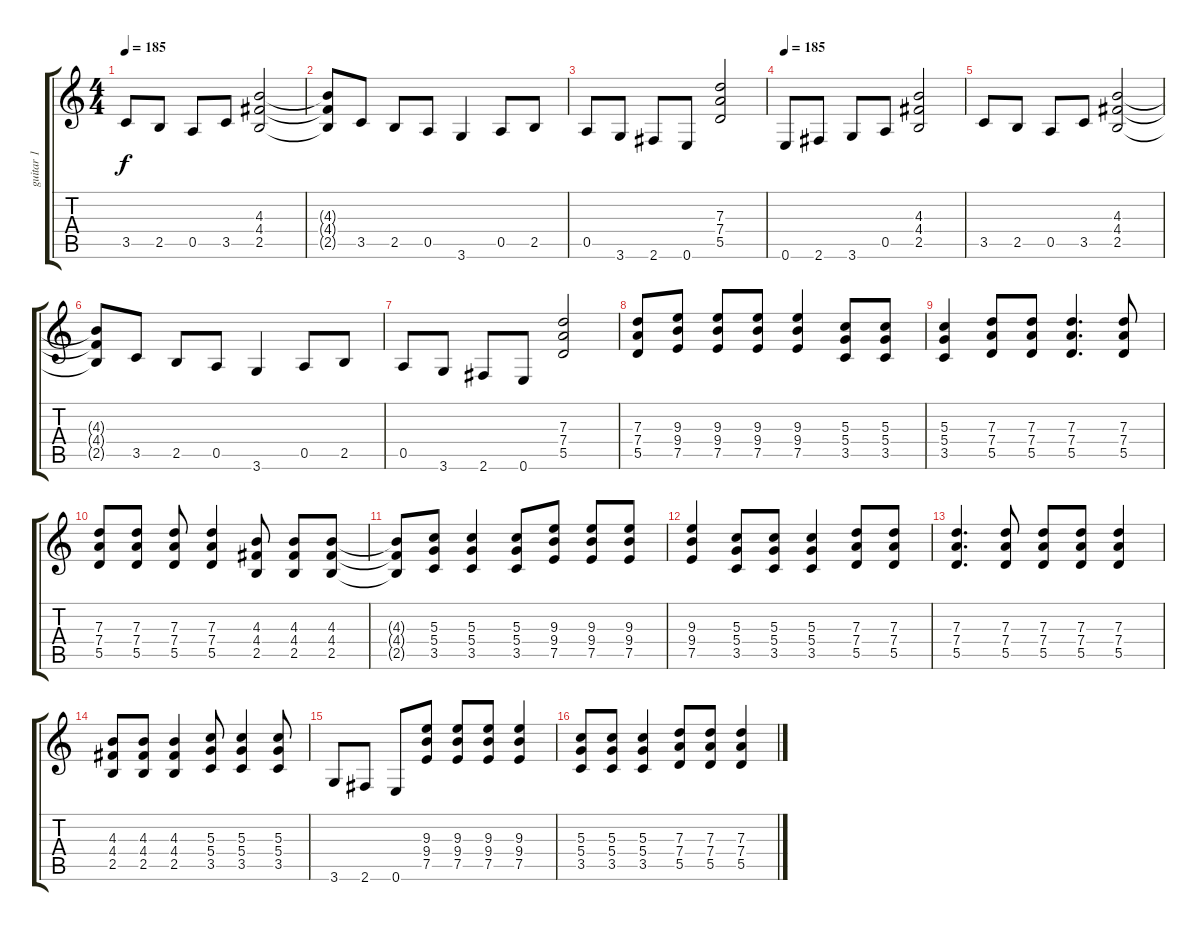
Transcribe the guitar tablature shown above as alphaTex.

\track ("guitar 1" "guitar 1") {solo instrument distortionguitar}
\staff {score tabs}
\tuning (E4 B3 G3 D3 A2 E2) {hide}
\ts (4 4)
\tempo 185
\clef g2
\ks c
3.5.8{dy f} 2.5.8 0.5.8 3.5.8 (4.3 4.4 2.5).2 |
(4.3{t} 4.4{t} 2.5{t}).8 3.5.8 2.5.8 0.5.8 3.6.4 0.5.8 2.5.8 |
0.5.8 3.6.8 2.6.8 0.6.8 (7.3 7.4 5.5).2 |
\tempo 185
0.6.8 2.6.8 3.6.8 0.5.8 (4.3 4.4 2.5).2 |
3.5.8 2.5.8 0.5.8 3.5.8 (4.3 4.4 2.5).2 |
(4.3{t} 4.4{t} 2.5{t}).8 3.5.8 2.5.8 0.5.8 3.6.4 0.5.8 2.5.8 |
0.5.8 3.6.8 2.6.8 0.6.8 (7.3 7.4 5.5).2 |
(7.3 7.4 5.5).8 (9.3 9.4 7.5).8 (9.3 9.4 7.5).8 (9.3 9.4 7.5).8 (9.3 9.4 7.5).4 (5.3 5.4 3.5).8 (5.3 5.4 3.5).8 |
(5.3 5.4 3.5).4 (7.3 7.4 5.5).8 (7.3 7.4 5.5).8 (7.3 7.4 5.5).4{d} (7.3 7.4 5.5).8 |
(7.3 7.4 5.5).8 (7.3 7.4 5.5).8 (7.3 7.4 5.5).8 (7.3 7.4 5.5).4 (4.3 4.4 2.5).8 (4.3 4.4 2.5).8 (4.3 4.4 2.5).8 |
(4.3{t} 4.4{t} 2.5{t}).8 (5.3 5.4 3.5).8 (5.3 5.4 3.5).4 (5.3 5.4 3.5).8 (9.3 9.4 7.5).8 (9.3 9.4 7.5).8 (9.3 9.4 7.5).8 |
(9.3 9.4 7.5).4 (5.3 5.4 3.5).8 (5.3 5.4 3.5).8 (5.3 5.4 3.5).4 (7.3 7.4 5.5).8 (7.3 7.4 5.5).8 |
(7.3 7.4 5.5).4{d} (7.3 7.4 5.5).8 (7.3 7.4 5.5).8 (7.3 7.4 5.5).8 (7.3 7.4 5.5).4 |
(4.3 4.4 2.5).8 (4.3 4.4 2.5).8 (4.3 4.4 2.5).4 (5.3 5.4 3.5).8 (5.3 5.4 3.5).4 (5.3 5.4 3.5).8 |
3.6.8 2.6.8 0.6.8 (9.3 9.4 7.5).8 (9.3 9.4 7.5).8 (9.3 9.4 7.5).8 (9.3 9.4 7.5).4 |
(5.3 5.4 3.5).8 (5.3 5.4 3.5).8 (5.3 5.4 3.5).4 (7.3 7.4 5.5).8 (7.3 7.4 5.5).8 (7.3 7.4 5.5).4
